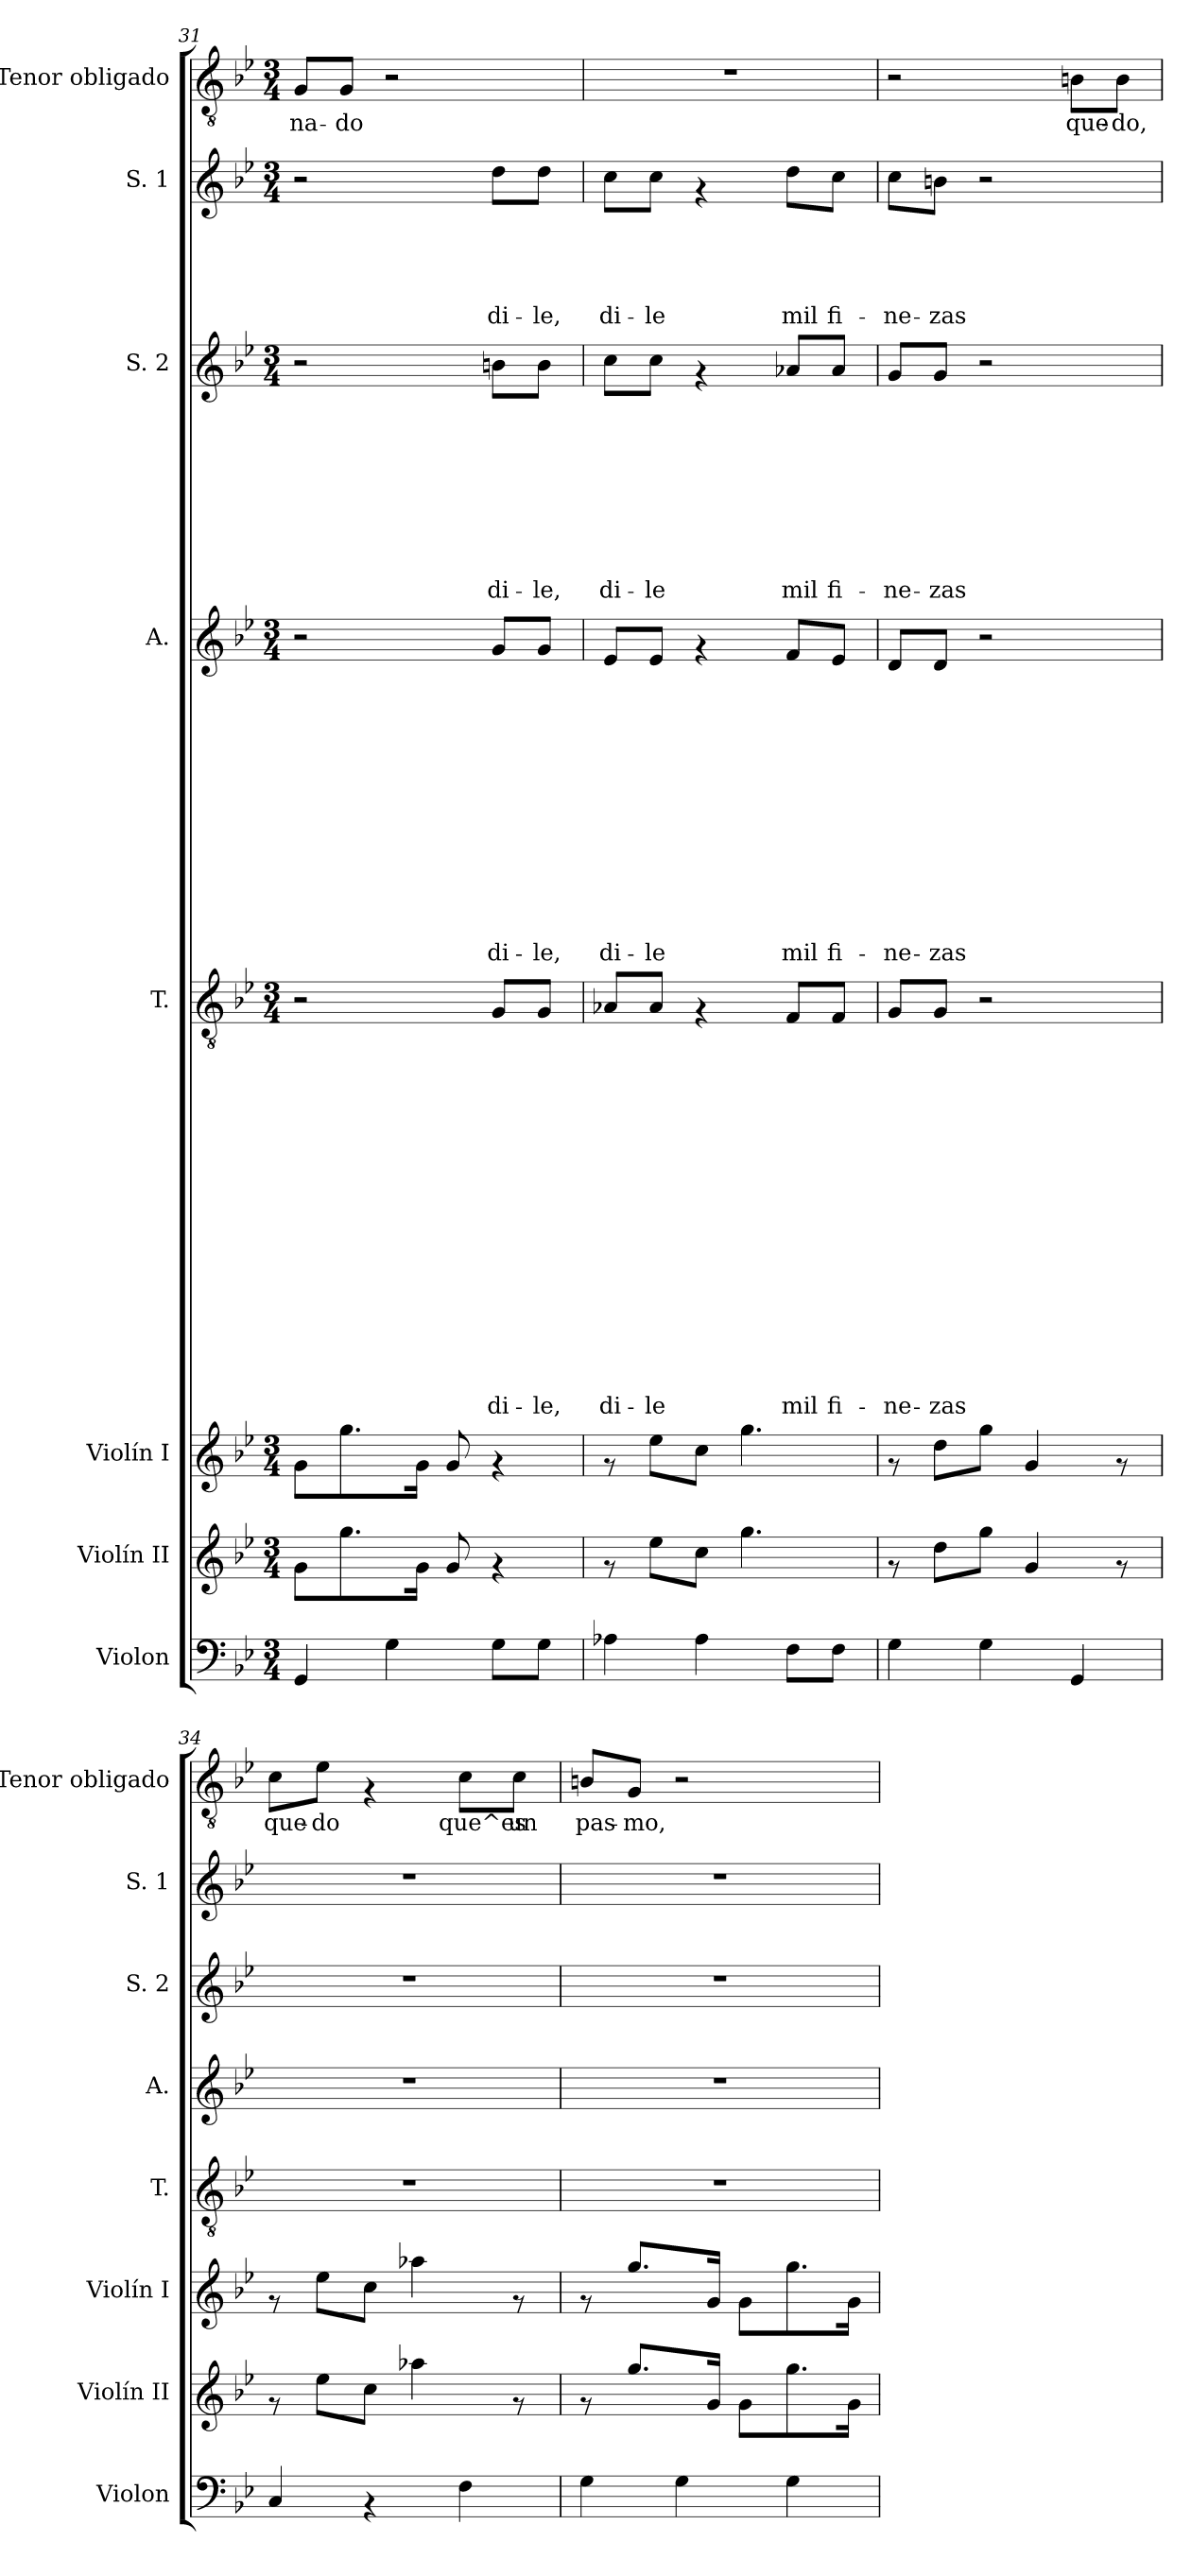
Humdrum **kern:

**kern	**kern	**kern	**kern	**text	**text	**text	**text	**text	**text	**text	**text	**text	**text	**text	**text	**text	**text	**text	**text	**text	**kern	**text	**text	**text	**text	**text	**text	**text	**text	**text	**text	**text	**text	**text	**kern	**text	**text	**text	**text	**text	**text	**text	**text	**text	**kern	**text	**text	**text	**text	**text	**kern	**text
*part8	*part7	*part6	*part5	*part5	*part5	*part5	*part5	*part5	*part5	*part5	*part5	*part5	*part5	*part5	*part5	*part5	*part5	*part5	*part5	*part5	*part4	*part4	*part4	*part4	*part4	*part4	*part4	*part4	*part4	*part4	*part4	*part4	*part4	*part4	*part3	*part3	*part3	*part3	*part3	*part3	*part3	*part3	*part3	*part3	*part2	*part2	*part2	*part2	*part2	*part2	*part1	*part1
*staff8	*staff7	*staff6	*staff5	*staff5	*staff5	*staff5	*staff5	*staff5	*staff5	*staff5	*staff5	*staff5	*staff5	*staff5	*staff5	*staff5	*staff5	*staff5	*staff5	*staff5	*staff4	*staff4	*staff4	*staff4	*staff4	*staff4	*staff4	*staff4	*staff4	*staff4	*staff4	*staff4	*staff4	*staff4	*staff3	*staff3	*staff3	*staff3	*staff3	*staff3	*staff3	*staff3	*staff3	*staff3	*staff2	*staff2	*staff2	*staff2	*staff2	*staff2	*staff1	*staff1
*I"Violon	*I"Violín II	*I"Violín I	*I"T.	*	*	*	*	*	*	*	*	*	*	*	*	*	*	*	*	*	*I"A.	*	*	*	*	*	*	*	*	*	*	*	*	*	*I"S. 2	*	*	*	*	*	*	*	*	*	*I"S. 1	*	*	*	*	*	*I"Tenor obligado	*
*I'Violon	*I'Violín II	*I'Violín I	*I'T.	*	*	*	*	*	*	*	*	*	*	*	*	*	*	*	*	*	*I'A.	*	*	*	*	*	*	*	*	*	*	*	*	*	*I'S. 2	*	*	*	*	*	*	*	*	*	*I'S. 1	*	*	*	*	*	*I'Tenor obligado	*
*clefF4	*clefG2	*clefG2	*clefGv2	*	*	*	*	*	*	*	*	*	*	*	*	*	*	*	*	*	*clefG2	*	*	*	*	*	*	*	*	*	*	*	*	*	*clefG2	*	*	*	*	*	*	*	*	*	*clefG2	*	*	*	*	*	*clefGv2	*
*k[b-e-]	*k[b-e-]	*k[b-e-]	*k[b-e-]	*	*	*	*	*	*	*	*	*	*	*	*	*	*	*	*	*	*k[b-e-]	*	*	*	*	*	*	*	*	*	*	*	*	*	*k[b-e-]	*	*	*	*	*	*	*	*	*	*k[b-e-]	*	*	*	*	*	*k[b-e-]	*
*B-:	*B-:	*B-:	*B-:	*	*	*	*	*	*	*	*	*	*	*	*	*	*	*	*	*	*B-:	*	*	*	*	*	*	*	*	*	*	*	*	*	*B-:	*	*	*	*	*	*	*	*	*	*B-:	*	*	*	*	*	*B-:	*
*M3/4	*M3/4	*M3/4	*M3/4	*	*	*	*	*	*	*	*	*	*	*	*	*	*	*	*	*	*M3/4	*	*	*	*	*	*	*	*	*	*	*	*	*	*M3/4	*	*	*	*	*	*	*	*	*	*M3/4	*	*	*	*	*	*M3/4	*
=31	=31	=31	=31	=31	=31	=31	=31	=31	=31	=31	=31	=31	=31	=31	=31	=31	=31	=31	=31	=31	=31	=31	=31	=31	=31	=31	=31	=31	=31	=31	=31	=31	=31	=31	=31	=31	=31	=31	=31	=31	=31	=31	=31	=31	=31	=31	=31	=31	=31	=31	=31	=31
!	!	!	!	!	!	!	!	!	!	!	!	!	!	!	!	!	!	!	!	!	!	!	!	!	!	!	!	!	!	!	!	!	!	!	!	!	!	!	!	!	!	!	!	!	!	!	!	!	!	!	!	!LO:LY:b
4GG/	8g\L	8g\L	2r	.	.	.	.	.	.	.	.	.	.	.	.	.	.	.	.	.	2r	.	.	.	.	.	.	.	.	.	.	.	.	.	2r	.	.	.	.	.	.	.	.	.	2r	.	.	.	.	.	8G/L	-na-
!	!	!	!	!	!	!	!	!	!	!	!	!	!	!	!	!	!	!	!	!	!	!	!	!	!	!	!	!	!	!	!	!	!	!	!	!	!	!	!	!	!	!	!	!	!	!	!	!	!	!	!	!LO:LY:b
.	8.gg\	8.gg\	.	.	.	.	.	.	.	.	.	.	.	.	.	.	.	.	.	.	.	.	.	.	.	.	.	.	.	.	.	.	.	.	.	.	.	.	.	.	.	.	.	.	.	.	.	.	.	.	8G/J	-do
4G\	.	.	.	.	.	.	.	.	.	.	.	.	.	.	.	.	.	.	.	.	.	.	.	.	.	.	.	.	.	.	.	.	.	.	.	.	.	.	.	.	.	.	.	.	.	.	.	.	.	.	2r	.
.	16g\Jk	16g\Jk	.	.	.	.	.	.	.	.	.	.	.	.	.	.	.	.	.	.	.	.	.	.	.	.	.	.	.	.	.	.	.	.	.	.	.	.	.	.	.	.	.	.	.	.	.	.	.	.	.	.
.	8g/	8g/	.	.	.	.	.	.	.	.	.	.	.	.	.	.	.	.	.	.	.	.	.	.	.	.	.	.	.	.	.	.	.	.	.	.	.	.	.	.	.	.	.	.	.	.	.	.	.	.	.	.
!	!	!	!	!	!	!	!	!	!	!	!	!	!	!	!	!	!	!	!	!LO:LY:b	!	!	!	!	!	!	!	!	!	!	!	!	!	!LO:LY:b	!	!	!	!	!	!	!	!	!	!LO:LY:b	!	!	!	!	!	!LO:LY:b	!	!
8G\L	4rf	4rf	8G/L	.	.	.	.	.	.	.	.	.	.	.	.	.	.	.	.	di-	8g/L	.	.	.	.	.	.	.	.	.	.	.	.	di-	8bn\L	.	.	.	.	.	.	.	.	di-	8dd\L	.	.	.	.	di-	.	.
!	!	!	!	!	!	!	!	!	!	!	!	!	!	!	!	!	!	!	!	!LO:LY:b	!	!	!	!	!	!	!	!	!	!	!	!	!	!LO:LY:b	!	!	!	!	!	!	!	!	!	!LO:LY:b	!	!	!	!	!	!LO:LY:b	!	!
8G\J	.	.	8G/J	.	.	.	.	.	.	.	.	.	.	.	.	.	.	.	.	-le,	8g/J	.	.	.	.	.	.	.	.	.	.	.	.	-le,	8b\J	.	.	.	.	.	.	.	.	-le,	8dd\J	.	.	.	.	-le,	.	.
=32	=32	=32	=32	=32	=32	=32	=32	=32	=32	=32	=32	=32	=32	=32	=32	=32	=32	=32	=32	=32	=32	=32	=32	=32	=32	=32	=32	=32	=32	=32	=32	=32	=32	=32	=32	=32	=32	=32	=32	=32	=32	=32	=32	=32	=32	=32	=32	=32	=32	=32	=32	=32
!	!	!	!	!	!	!	!	!	!	!	!	!	!	!	!	!	!	!	!	!LO:LY:b	!	!	!	!	!	!	!	!	!	!	!	!	!	!LO:LY:b	!	!	!	!	!	!	!	!	!	!LO:LY:b	!	!	!	!	!	!LO:LY:b	!	!
4A-X\	8rf	8rf	8A-X/L	.	.	.	.	.	.	.	.	.	.	.	.	.	.	.	.	di-	8e-/L	.	.	.	.	.	.	.	.	.	.	.	.	di-	8cc\L	.	.	.	.	.	.	.	.	di-	8cc\L	.	.	.	.	di-	2.r	.
!	!	!	!	!	!	!	!	!	!	!	!	!	!	!	!	!	!	!	!	!LO:LY:b	!	!	!	!	!	!	!	!	!	!	!	!	!	!LO:LY:b	!	!	!	!	!	!	!	!	!	!LO:LY:b	!	!	!	!	!	!LO:LY:b	!	!
.	8ee-\L	8ee-\L	8A-/J	.	.	.	.	.	.	.	.	.	.	.	.	.	.	.	.	-le	8e-/J	.	.	.	.	.	.	.	.	.	.	.	.	-le	8cc\J	.	.	.	.	.	.	.	.	-le	8cc\J	.	.	.	.	-le	.	.
4A-\	8cc\J	8cc\J	4rF	.	.	.	.	.	.	.	.	.	.	.	.	.	.	.	.	.	4rf	.	.	.	.	.	.	.	.	.	.	.	.	.	4rf	.	.	.	.	.	.	.	.	.	4rf	.	.	.	.	.	.	.
.	4.gg\	4.gg\	.	.	.	.	.	.	.	.	.	.	.	.	.	.	.	.	.	.	.	.	.	.	.	.	.	.	.	.	.	.	.	.	.	.	.	.	.	.	.	.	.	.	.	.	.	.	.	.	.	.
!	!	!	!	!	!	!	!	!	!	!	!	!	!	!	!	!	!	!	!	!LO:LY:b	!	!	!	!	!	!	!	!	!	!	!	!	!	!LO:LY:b	!	!	!	!	!	!	!	!	!	!LO:LY:b	!	!	!	!	!	!LO:LY:b	!	!
8F\L	.	.	8F/L	.	.	.	.	.	.	.	.	.	.	.	.	.	.	.	.	mil	8f/L	.	.	.	.	.	.	.	.	.	.	.	.	mil	8a-X/L	.	.	.	.	.	.	.	.	mil	8dd\L	.	.	.	.	mil	.	.
!	!	!	!	!	!	!	!	!	!	!	!	!	!	!	!	!	!	!	!	!LO:LY:b	!	!	!	!	!	!	!	!	!	!	!	!	!	!LO:LY:b	!	!	!	!	!	!	!	!	!	!LO:LY:b	!	!	!	!	!	!LO:LY:b	!	!
8F\J	.	.	8F/J	.	.	.	.	.	.	.	.	.	.	.	.	.	.	.	.	fi-	8e-/J	.	.	.	.	.	.	.	.	.	.	.	.	fi-	8a-/J	.	.	.	.	.	.	.	.	fi-	8cc\J	.	.	.	.	fi-	.	.
=33	=33	=33	=33	=33	=33	=33	=33	=33	=33	=33	=33	=33	=33	=33	=33	=33	=33	=33	=33	=33	=33	=33	=33	=33	=33	=33	=33	=33	=33	=33	=33	=33	=33	=33	=33	=33	=33	=33	=33	=33	=33	=33	=33	=33	=33	=33	=33	=33	=33	=33	=33	=33
!	!	!	!	!	!	!	!	!	!	!	!	!	!	!	!	!	!	!	!	!LO:LY:b	!	!	!	!	!	!	!	!	!	!	!	!	!	!LO:LY:b	!	!	!	!	!	!	!	!	!	!LO:LY:b	!	!	!	!	!	!LO:LY:b	!	!
4G\	8rf	8rf	8G/L	.	.	.	.	.	.	.	.	.	.	.	.	.	.	.	.	-ne-	8d/L	.	.	.	.	.	.	.	.	.	.	.	.	-ne-	8g/L	.	.	.	.	.	.	.	.	-ne-	8cc\L	.	.	.	.	-ne-	2r	.
!	!	!	!	!	!	!	!	!	!	!	!	!	!	!	!	!	!	!	!	!LO:LY:b	!	!	!	!	!	!	!	!	!	!	!	!	!	!LO:LY:b	!	!	!	!	!	!	!	!	!	!LO:LY:b	!	!	!	!	!	!LO:LY:b	!	!
.	8dd\L	8dd\L	8G/J	.	.	.	.	.	.	.	.	.	.	.	.	.	.	.	.	-zas	8d/J	.	.	.	.	.	.	.	.	.	.	.	.	-zas	8g/J	.	.	.	.	.	.	.	.	-zas	8bn\J	.	.	.	.	-zas	.	.
4G\	8gg\J	8gg\J	2r	.	.	.	.	.	.	.	.	.	.	.	.	.	.	.	.	.	2r	.	.	.	.	.	.	.	.	.	.	.	.	.	2r	.	.	.	.	.	.	.	.	.	2r	.	.	.	.	.	.	.
.	4g/	4g/	.	.	.	.	.	.	.	.	.	.	.	.	.	.	.	.	.	.	.	.	.	.	.	.	.	.	.	.	.	.	.	.	.	.	.	.	.	.	.	.	.	.	.	.	.	.	.	.	.	.
!	!	!	!	!	!	!	!	!	!	!	!	!	!	!	!	!	!	!	!	!	!	!	!	!	!	!	!	!	!	!	!	!	!	!	!	!	!	!	!	!	!	!	!	!	!	!	!	!	!	!	!	!LO:LY:b
4GG/	.	.	.	.	.	.	.	.	.	.	.	.	.	.	.	.	.	.	.	.	.	.	.	.	.	.	.	.	.	.	.	.	.	.	.	.	.	.	.	.	.	.	.	.	.	.	.	.	.	.	8Bn\L	que-
!	!	!	!	!	!	!	!	!	!	!	!	!	!	!	!	!	!	!	!	!	!	!	!	!	!	!	!	!	!	!	!	!	!	!	!	!	!	!	!	!	!	!	!	!	!	!	!	!	!	!	!	!LO:LY:b
.	8rf	8rf	.	.	.	.	.	.	.	.	.	.	.	.	.	.	.	.	.	.	.	.	.	.	.	.	.	.	.	.	.	.	.	.	.	.	.	.	.	.	.	.	.	.	.	.	.	.	.	.	8B\J	-do,
!!LO:LB:g=z
=34	=34	=34	=34	=34	=34	=34	=34	=34	=34	=34	=34	=34	=34	=34	=34	=34	=34	=34	=34	=34	=34	=34	=34	=34	=34	=34	=34	=34	=34	=34	=34	=34	=34	=34	=34	=34	=34	=34	=34	=34	=34	=34	=34	=34	=34	=34	=34	=34	=34	=34	=34	=34
!	!	!	!	!	!	!	!	!	!	!	!	!	!	!	!	!	!	!	!	!	!	!	!	!	!	!	!	!	!	!	!	!	!	!	!	!	!	!	!	!	!	!	!	!	!	!	!	!	!	!	!	!LO:LY:b
4C/	8rf	8rf	2.r	.	.	.	.	.	.	.	.	.	.	.	.	.	.	.	.	.	2.r	.	.	.	.	.	.	.	.	.	.	.	.	.	2.r	.	.	.	.	.	.	.	.	.	2.r	.	.	.	.	.	8c\L	que-
!	!	!	!	!	!	!	!	!	!	!	!	!	!	!	!	!	!	!	!	!	!	!	!	!	!	!	!	!	!	!	!	!	!	!	!	!	!	!	!	!	!	!	!	!	!	!	!	!	!	!	!	!LO:LY:b
.	8ee-\L	8ee-\L	.	.	.	.	.	.	.	.	.	.	.	.	.	.	.	.	.	.	.	.	.	.	.	.	.	.	.	.	.	.	.	.	.	.	.	.	.	.	.	.	.	.	.	.	.	.	.	.	8e-\J	-do
4rAA	8cc\J	8cc\J	.	.	.	.	.	.	.	.	.	.	.	.	.	.	.	.	.	.	.	.	.	.	.	.	.	.	.	.	.	.	.	.	.	.	.	.	.	.	.	.	.	.	.	.	.	.	.	.	4rF	.
.	4aa-X\	4aa-X\	.	.	.	.	.	.	.	.	.	.	.	.	.	.	.	.	.	.	.	.	.	.	.	.	.	.	.	.	.	.	.	.	.	.	.	.	.	.	.	.	.	.	.	.	.	.	.	.	.	.
!	!	!	!	!	!	!	!	!	!	!	!	!	!	!	!	!	!	!	!	!	!	!	!	!	!	!	!	!	!	!	!	!	!	!	!	!	!	!	!	!	!	!	!	!	!	!	!	!	!	!	!	!LO:LY:b
4F\	.	.	.	.	.	.	.	.	.	.	.	.	.	.	.	.	.	.	.	.	.	.	.	.	.	.	.	.	.	.	.	.	.	.	.	.	.	.	.	.	.	.	.	.	.	.	.	.	.	.	8c\L	que^es
!	!	!	!	!	!	!	!	!	!	!	!	!	!	!	!	!	!	!	!	!	!	!	!	!	!	!	!	!	!	!	!	!	!	!	!	!	!	!	!	!	!	!	!	!	!	!	!	!	!	!	!	!LO:LY:b
.	8rf	8rf	.	.	.	.	.	.	.	.	.	.	.	.	.	.	.	.	.	.	.	.	.	.	.	.	.	.	.	.	.	.	.	.	.	.	.	.	.	.	.	.	.	.	.	.	.	.	.	.	8c\J	un
=35	=35	=35	=35	=35	=35	=35	=35	=35	=35	=35	=35	=35	=35	=35	=35	=35	=35	=35	=35	=35	=35	=35	=35	=35	=35	=35	=35	=35	=35	=35	=35	=35	=35	=35	=35	=35	=35	=35	=35	=35	=35	=35	=35	=35	=35	=35	=35	=35	=35	=35	=35	=35
!	!	!	!	!	!	!	!	!	!	!	!	!	!	!	!	!	!	!	!	!	!	!	!	!	!	!	!	!	!	!	!	!	!	!	!	!	!	!	!	!	!	!	!	!	!	!	!	!	!	!	!	!LO:LY:b
4G\	8rf	8rf	2.r	.	.	.	.	.	.	.	.	.	.	.	.	.	.	.	.	.	2.r	.	.	.	.	.	.	.	.	.	.	.	.	.	2.r	.	.	.	.	.	.	.	.	.	2.r	.	.	.	.	.	8Bn/L	pas-
!	!	!	!	!	!	!	!	!	!	!	!	!	!	!	!	!	!	!	!	!	!	!	!	!	!	!	!	!	!	!	!	!	!	!	!	!	!	!	!	!	!	!	!	!	!	!	!	!	!	!	!	!LO:LY:b
.	8.gg/L	8.gg/L	.	.	.	.	.	.	.	.	.	.	.	.	.	.	.	.	.	.	.	.	.	.	.	.	.	.	.	.	.	.	.	.	.	.	.	.	.	.	.	.	.	.	.	.	.	.	.	.	8G/J	-mo,
4G\	.	.	.	.	.	.	.	.	.	.	.	.	.	.	.	.	.	.	.	.	.	.	.	.	.	.	.	.	.	.	.	.	.	.	.	.	.	.	.	.	.	.	.	.	.	.	.	.	.	.	2r	.
.	16g/Jk	16g/Jk	.	.	.	.	.	.	.	.	.	.	.	.	.	.	.	.	.	.	.	.	.	.	.	.	.	.	.	.	.	.	.	.	.	.	.	.	.	.	.	.	.	.	.	.	.	.	.	.	.	.
.	8g\L	8g\L	.	.	.	.	.	.	.	.	.	.	.	.	.	.	.	.	.	.	.	.	.	.	.	.	.	.	.	.	.	.	.	.	.	.	.	.	.	.	.	.	.	.	.	.	.	.	.	.	.	.
4G\	8.gg\	8.gg\	.	.	.	.	.	.	.	.	.	.	.	.	.	.	.	.	.	.	.	.	.	.	.	.	.	.	.	.	.	.	.	.	.	.	.	.	.	.	.	.	.	.	.	.	.	.	.	.	.	.
.	16g\Jk	16g\Jk	.	.	.	.	.	.	.	.	.	.	.	.	.	.	.	.	.	.	.	.	.	.	.	.	.	.	.	.	.	.	.	.	.	.	.	.	.	.	.	.	.	.	.	.	.	.	.	.	.	.
=	=	=	=	=	=	=	=	=	=	=	=	=	=	=	=	=	=	=	=	=	=	=	=	=	=	=	=	=	=	=	=	=	=	=	=	=	=	=	=	=	=	=	=	=	=	=	=	=	=	=	=	=
*-	*-	*-	*-	*-	*-	*-	*-	*-	*-	*-	*-	*-	*-	*-	*-	*-	*-	*-	*-	*-	*-	*-	*-	*-	*-	*-	*-	*-	*-	*-	*-	*-	*-	*-	*-	*-	*-	*-	*-	*-	*-	*-	*-	*-	*-	*-	*-	*-	*-	*-	*-	*-
